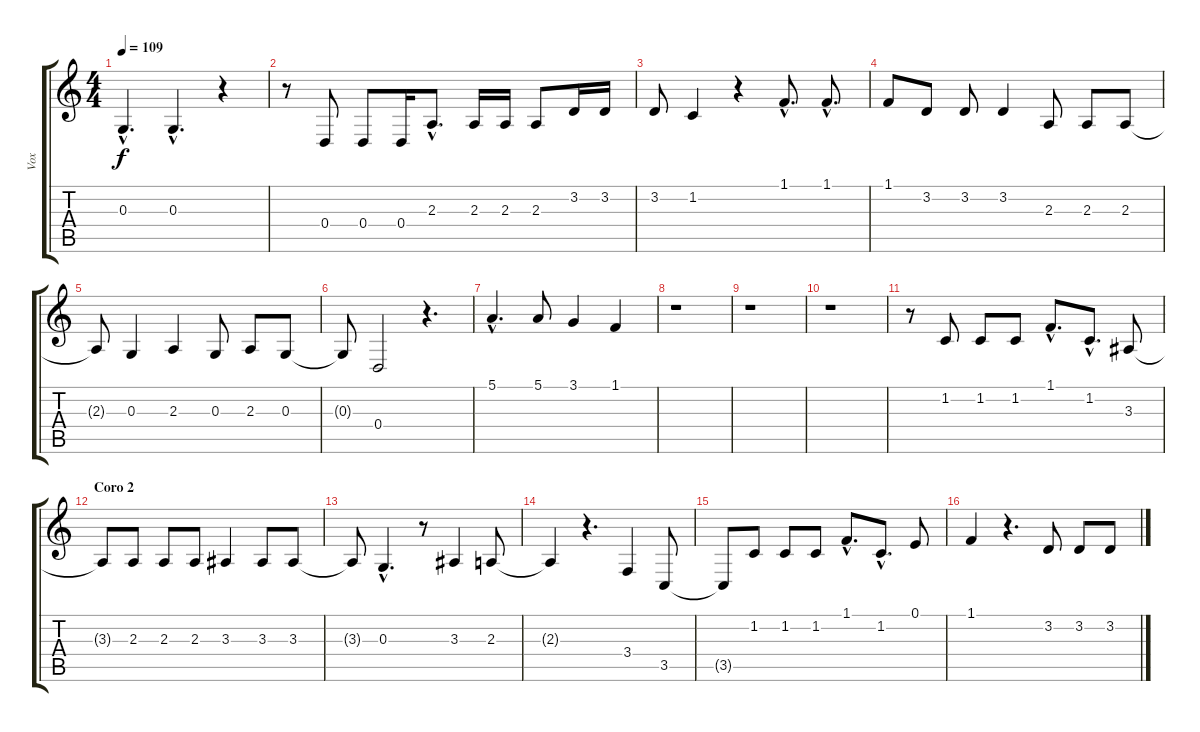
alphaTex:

\track ("Vox" "Vox") {instrument harmonica}
\staff {score tabs}
\tuning (E4 B3 G3 D3 A2 E2) {hide}
\ts (4 4)
\tempo 109
\clef g2
\ks c
0.3{hac t}.4{d dy f} 0.3{hac}.4{d} r.4 |
r.8 0.4.8 0.4.8 0.4.16 2.3{hac}.8{d} 2.3.16 2.3.16 2.3.8 3.2.16 3.2.16 |
3.2.8 1.2.4 r.4 1.1{hac}.8{d} 1.1{hac}.8{d} |
1.1.8 3.2.8 3.2.8 3.2.4 2.3.8 2.3.8 2.3.8 |
2.3{t}.8 0.3.4 2.3.4 0.3.8 2.3.8 0.3.8 |
0.3{t}.8 0.4.2 r.4{d} |
5.1{hac}.4{d} 5.1.8 3.1.4 1.1.4 |
r.1 |
r.1 |
r.1 |
r.8 1.2.8 1.2.8 1.2.8 1.1{hac}.8{d} 1.2{hac}.8{d} 3.3.8 |
\section ("" "Coro 2")
3.3{t}.8 2.3.8 2.3.8 2.3.8 3.3.4 3.3.8 3.3.8 |
3.3{t}.8 0.3{hac}.4{d} r.8 3.3.4 2.3.8 |
2.3{t}.4 r.4{d} 3.4.4 3.5.8 |
3.5{t}.8 1.2.8 1.2.8 1.2.8 1.1{hac}.8{d} 1.2{hac}.8{d} 0.1.8 |
1.1.4 r.4{d} 3.2.8 3.2.8 3.2.8
